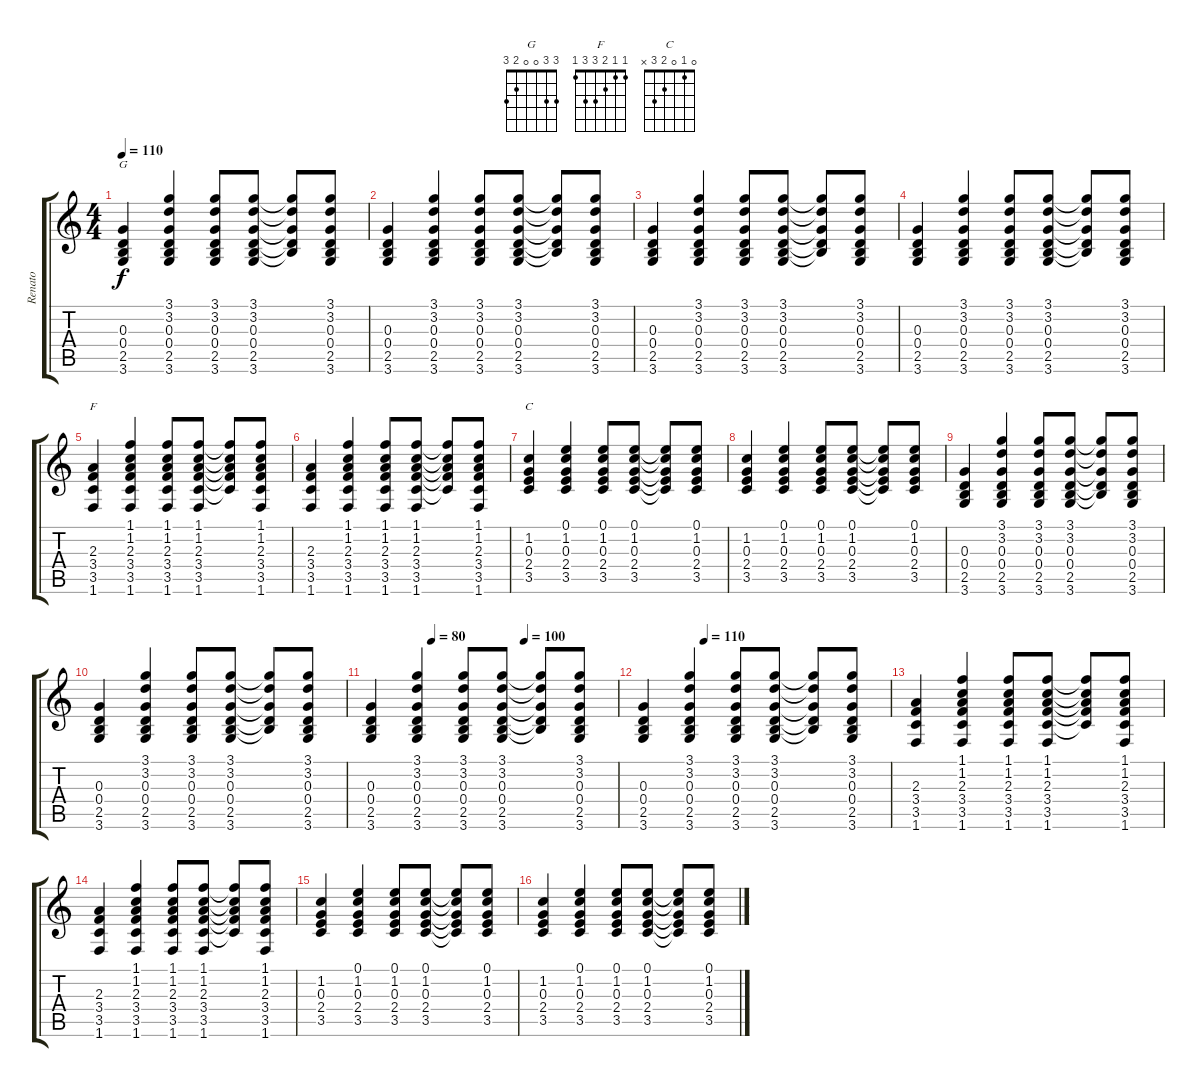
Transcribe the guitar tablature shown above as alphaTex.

\track ("Renato" "Renato") {instrument acousticguitarsteel}
\staff {score tabs}
\tuning (E4 B3 G3 D3 A2 E2) {hide}
\chord ("G" 3 3 0 0 2 3)
\chord ("F" 1 1 2 3 3 1)
\chord ("C" 0 1 0 2 3 x)
\ts (4 4)
\tempo 110
\clef g2
\ks c
(0.3 0.4 2.5 3.6).4{ch "G" dy f instrument acousticguitarsteel} (3.1 3.2 0.3 0.4 2.5 3.6).4 (3.1 3.2 0.3 0.4 2.5 3.6).8 (3.1 3.2 0.3 0.4 2.5 3.6).8 (3.1{t} 3.2{t} 0.3{t} 0.4{t} 2.5{t}).8 (3.1 3.2 0.3 0.4 2.5 3.6).8 |
(0.3 0.4 2.5 3.6).4 (3.1 3.2 0.3 0.4 2.5 3.6).4 (3.1 3.2 0.3 0.4 2.5 3.6).8 (3.1 3.2 0.3 0.4 2.5 3.6).8 (3.1{t} 3.2{t} 0.3{t} 0.4{t} 2.5{t}).8 (3.1 3.2 0.3 0.4 2.5 3.6).8 |
(0.3 0.4 2.5 3.6).4 (3.1 3.2 0.3 0.4 2.5 3.6).4 (3.1 3.2 0.3 0.4 2.5 3.6).8 (3.1 3.2 0.3 0.4 2.5 3.6).8 (3.1{t} 3.2{t} 0.3{t} 0.4{t} 2.5{t}).8 (3.1 3.2 0.3 0.4 2.5 3.6).8 |
(0.3 0.4 2.5 3.6).4 (3.1 3.2 0.3 0.4 2.5 3.6).4 (3.1 3.2 0.3 0.4 2.5 3.6).8 (3.1 3.2 0.3 0.4 2.5 3.6).8 (3.1{t} 3.2{t} 0.3{t} 0.4{t} 2.5{t}).8 (3.1 3.2 0.3 0.4 2.5 3.6).8 |
(2.3 3.4 3.5 1.6).4{ch "F"} (1.1 1.2 2.3 3.4 3.5 1.6).4 (1.1 1.2 2.3 3.4 3.5 1.6).8 (1.1 1.2 2.3 3.4 3.5 1.6).8 (1.1{t} 1.2{t} 2.3{t} 3.4{t} 3.5{t}).8 (1.1 1.2 2.3 3.4 3.5 1.6).8 |
(2.3 3.4 3.5 1.6).4 (1.1 1.2 2.3 3.4 3.5 1.6).4 (1.1 1.2 2.3 3.4 3.5 1.6).8 (1.1 1.2 2.3 3.4 3.5 1.6).8 (1.1{t} 1.2{t} 2.3{t} 3.4{t} 3.5{t}).8 (1.1 1.2 2.3 3.4 3.5 1.6).8 |
(1.2 0.3 2.4 3.5).4{ch "C"} (0.1 1.2 0.3 2.4 3.5).4 (0.1 1.2 0.3 2.4 3.5).8 (0.1 1.2 0.3 2.4 3.5).8 (0.1{t} 1.2{t} 0.3{t} 2.4{t} 3.5{t}).8 (0.1 1.2 0.3 2.4 3.5).8 |
(1.2 0.3 2.4 3.5).4 (0.1 1.2 0.3 2.4 3.5).4 (0.1 1.2 0.3 2.4 3.5).8 (0.1 1.2 0.3 2.4 3.5).8 (0.1{t} 1.2{t} 0.3{t} 2.4{t} 3.5{t}).8 (0.1 1.2 0.3 2.4 3.5).8 |
(0.3 0.4 2.5 3.6).4 (3.1 3.2 0.3 0.4 2.5 3.6).4 (3.1 3.2 0.3 0.4 2.5 3.6).8 (3.1 3.2 0.3 0.4 2.5 3.6).8 (3.1{t} 3.2{t} 0.3{t} 0.4{t} 2.5{t}).8 (3.1 3.2 0.3 0.4 2.5 3.6).8 |
(0.3 0.4 2.5 3.6).4 (3.1 3.2 0.3 0.4 2.5 3.6).4 (3.1 3.2 0.3 0.4 2.5 3.6).8 (3.1 3.2 0.3 0.4 2.5 3.6).8 (3.1{t} 3.2{t} 0.3{t} 0.4{t} 2.5{t}).8 (3.1 3.2 0.3 0.4 2.5 3.6).8 |
\tempo (80 0.25)
\tempo (100 0.625)
(0.3 0.4 2.5 3.6).4 (3.1 3.2 0.3 0.4 2.5 3.6).4 (3.1 3.2 0.3 0.4 2.5 3.6).8 (3.1 3.2 0.3 0.4 2.5 3.6).8 (3.1{t} 3.2{t} 0.3{t} 0.4{t} 2.5{t}).8 (3.1 3.2 0.3 0.4 2.5 3.6).8 |
\tempo (110 0.25)
(0.3 0.4 2.5 3.6).4 (3.1 3.2 0.3 0.4 2.5 3.6).4 (3.1 3.2 0.3 0.4 2.5 3.6).8 (3.1 3.2 0.3 0.4 2.5 3.6).8 (3.1{t} 3.2{t} 0.3{t} 0.4{t} 2.5{t}).8 (3.1 3.2 0.3 0.4 2.5 3.6).8 |
(2.3 3.4 3.5 1.6).4 (1.1 1.2 2.3 3.4 3.5 1.6).4 (1.1 1.2 2.3 3.4 3.5 1.6).8 (1.1 1.2 2.3 3.4 3.5 1.6).8 (1.1{t} 1.2{t} 2.3{t} 3.4{t} 3.5{t}).8 (1.1 1.2 2.3 3.4 3.5 1.6).8 |
(2.3 3.4 3.5 1.6).4 (1.1 1.2 2.3 3.4 3.5 1.6).4 (1.1 1.2 2.3 3.4 3.5 1.6).8 (1.1 1.2 2.3 3.4 3.5 1.6).8 (1.1{t} 1.2{t} 2.3{t} 3.4{t} 3.5{t}).8 (1.1 1.2 2.3 3.4 3.5 1.6).8 |
(1.2 0.3 2.4 3.5).4 (0.1 1.2 0.3 2.4 3.5).4 (0.1 1.2 0.3 2.4 3.5).8 (0.1 1.2 0.3 2.4 3.5).8 (0.1{t} 1.2{t} 0.3{t} 2.4{t} 3.5{t}).8 (0.1 1.2 0.3 2.4 3.5).8 |
(1.2 0.3 2.4 3.5).4 (0.1 1.2 0.3 2.4 3.5).4 (0.1 1.2 0.3 2.4 3.5).8 (0.1 1.2 0.3 2.4 3.5).8 (0.1{t} 1.2{t} 0.3{t} 2.4{t} 3.5{t}).8 (0.1 1.2 0.3 2.4 3.5).8
